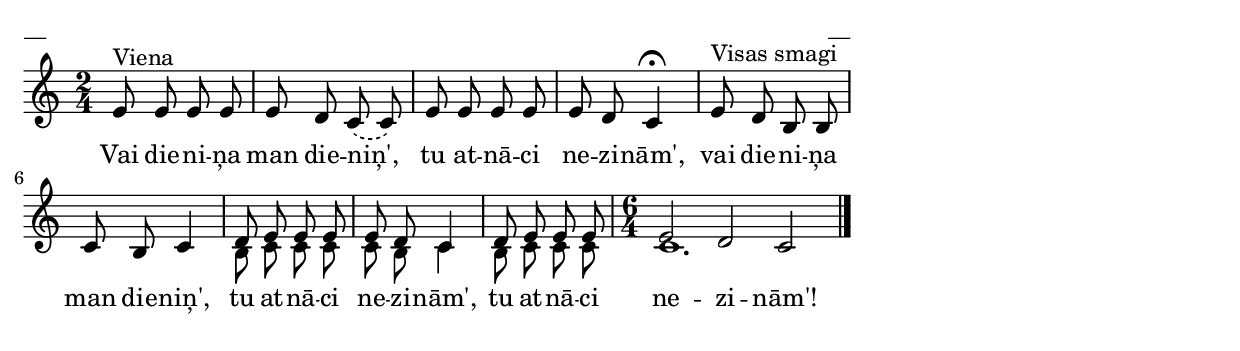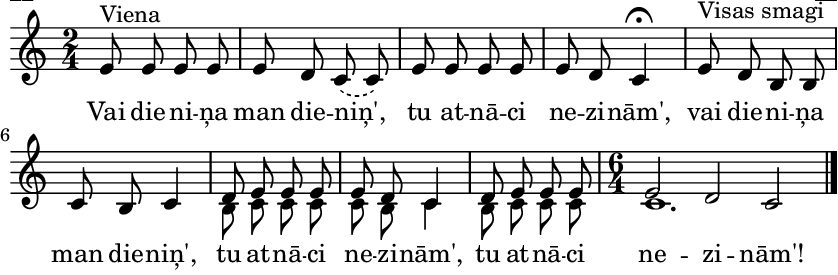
\version "2.13.18"
#(ly:set-option 'crop #t)
\paper {
line-width = 14\cm
left-margin = 0.4\cm
between-system-padding = 0.1\cm
between-system-space = 0.1\cm
}
% AALapas, bēres
% Vai dieniņa man dieniņ', tu atnāci nezinām'
\layout {
indent = #0
ragged-last = ##f
}


voiceA = \relative c' {
\clef "treble"
\key a \minor
\time 2/4
e8^\markup{Viena} e e e |
\slurDashed
\slurDown
e8 d c( c) |
e8 e e e |
e8 d c4\fermata |
e8^\markup{Visas smagi} d b b |
c8 b c4 |
d8 e e e |
e8 d c4 |
d8 e e e |
\time 6/4 
e2 d c |
\bar "|."
}


voiceB = \relative c' {
\clef "treble"
\key a \minor
\time 2/4
s2 |
s2 |
s2 |
s2 |
s2 |
s2 |
b8 c c c |
c8 b c4 |
b8 c c c |
c1. |
\bar "|."
}


lyricA = \lyricmode {
Vai die -- ni -- ņa man die -- niņ', tu at -- nā -- ci ne -- zi -- nām',
vai die -- ni -- ņa man die -- niņ', tu at -- nā -- ci ne -- zi -- nām',
tu at -- nā -- ci ne -- zi -- nām'!
}




fullScore = <<
\new Staff {
<<
\new Voice = "voiceA" { \voiceOne \autoBeamOff \voiceA }
\new Voice = "voiceB" { \voiceTwo \autoBeamOff \voiceB }
\new Lyrics \lyricsto "voiceA" \lyricA
>>
}
>>



\score {
\fullScore
\header { piece = "__" opus = "__" }
}
\markup { \with-color #(x11-color 'white) \sans \smaller "__" }
\score {
\unfoldRepeats
\fullScore
\midi {
\context { \Staff \remove "Staff_performer" }
\context { \Voice \consists "Staff_performer" }
}
}


